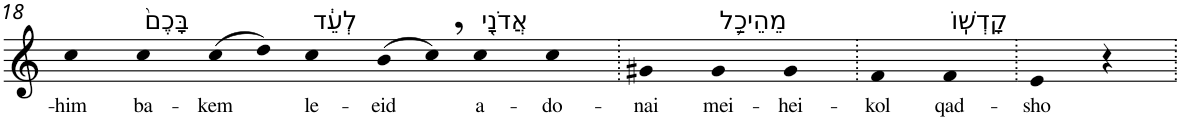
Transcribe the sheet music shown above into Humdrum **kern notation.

**kern	**text
*part1	*part1
*staff1	*staff1
*I"Piano	*
*I'Pno	*
!!LO:PB:g=z
*clefG2	*
*k[]	*
=18	=18
!	!LO:LY:b
4cc	-him
!LO:TX:a:t=בָּכֶם֙	!
!	!LO:LY:b
4cc	ba-
!	!LO:LY:b
(>8cc	-kem
8dd)	.
!LO:TX:a:t=לְעֵ֔ד	!
!	!LO:LY:b
4cc	le-
!	!LO:LY:b
(>8b	-eid
8cc,)	.
!LO:TX:a:t=אֲדֹנָ֖י	!
!	!LO:LY:b
4cc	a-
!	!LO:LY:b
4cc	-do-
=19.	=19.
!	!LO:LY:b
4g#X	-nai
!LO:TX:a:t=מֵהֵיכַ֥ל	!
!	!LO:LY:b
4g#	mei-
!	!LO:LY:b
4g#	-hei-
=20.	=20.
!	!LO:LY:b
4f	-kol
!LO:TX:a:t=קָדְשֽׁוֹ	!
!	!LO:LY:b
4f	qad-
=21.	=21.
!	!LO:LY:b
4e	-sho
4r	.
=.	=.
*-	*-
